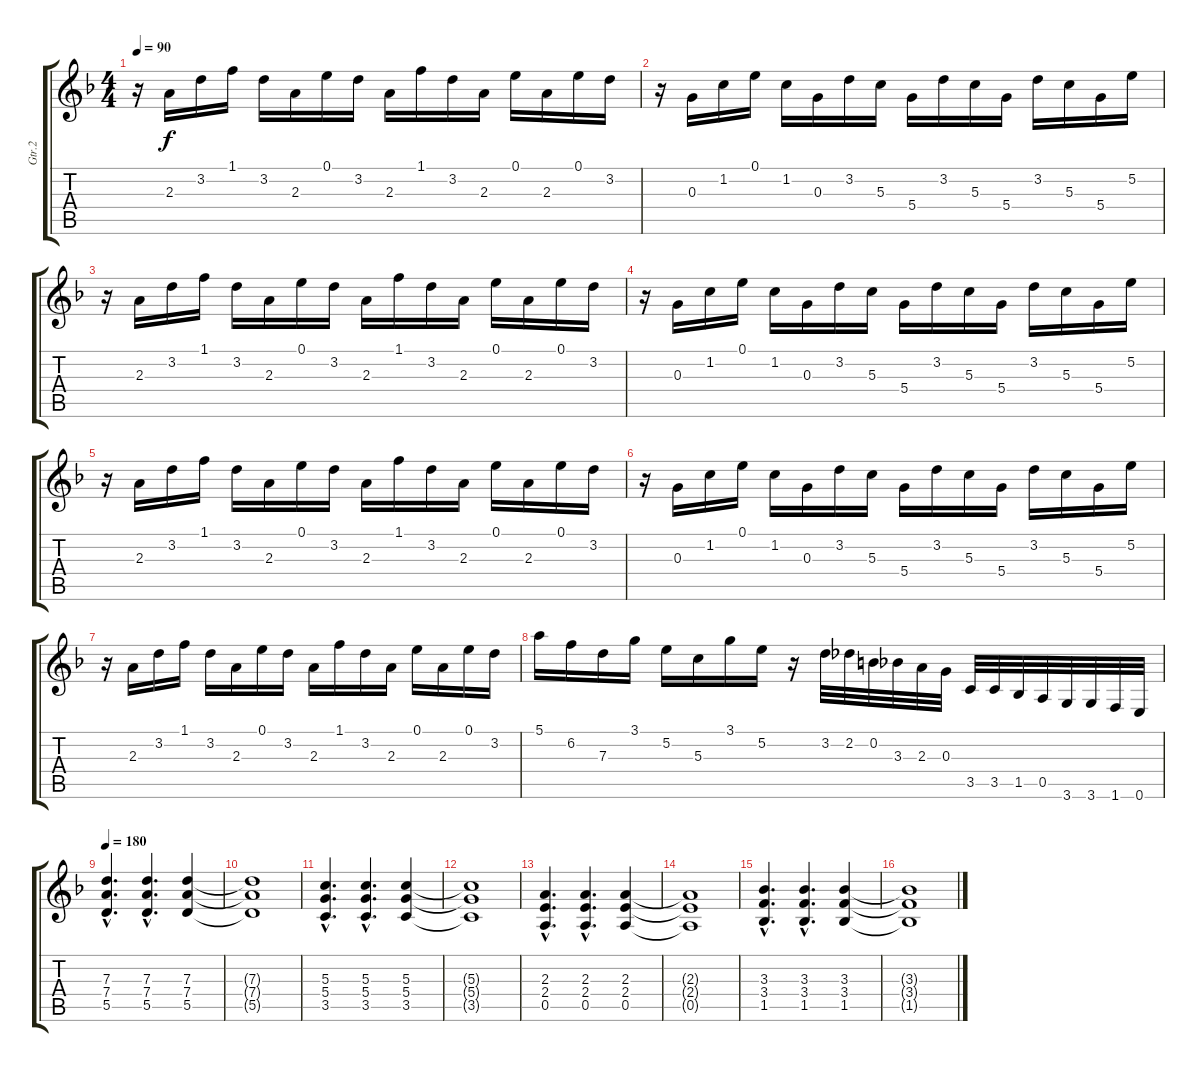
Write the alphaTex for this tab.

\track ("Gtr.2" "Gtr.2") {instrument overdrivenguitar}
\staff {score tabs}
\tuning (E4 B3 G3 D3 A2 E2) {hide}
\ts (4 4)
\tempo 90
\clef g2
\ks f
r.16{dy f} 2.3.16 3.2.16 1.1.16 3.2.16 2.3.16 0.1.16 3.2.16 2.3.16 1.1.16 3.2.16 2.3.16 0.1.16 2.3.16 0.1.16 3.2.16 |
r.16 0.3.16 1.2.16 0.1.16 1.2.16 0.3.16 3.2.16 5.3.16 5.4.16 3.2.16 5.3.16 5.4.16 3.2.16 5.3.16 5.4.16 5.2.16 |
r.16 2.3.16 3.2.16 1.1.16 3.2.16 2.3.16 0.1.16 3.2.16 2.3.16 1.1.16 3.2.16 2.3.16 0.1.16 2.3.16 0.1.16 3.2.16 |
r.16 0.3.16 1.2.16 0.1.16 1.2.16 0.3.16 3.2.16 5.3.16 5.4.16 3.2.16 5.3.16 5.4.16 3.2.16 5.3.16 5.4.16 5.2.16 |
r.16 2.3.16 3.2.16 1.1.16 3.2.16 2.3.16 0.1.16 3.2.16 2.3.16 1.1.16 3.2.16 2.3.16 0.1.16 2.3.16 0.1.16 3.2.16 |
r.16 0.3.16 1.2.16 0.1.16 1.2.16 0.3.16 3.2.16 5.3.16 5.4.16 3.2.16 5.3.16 5.4.16 3.2.16 5.3.16 5.4.16 5.2.16 |
r.16 2.3.16 3.2.16 1.1.16 3.2.16 2.3.16 0.1.16 3.2.16 2.3.16 1.1.16 3.2.16 2.3.16 0.1.16 2.3.16 0.1.16 3.2.16 |
5.1.16 6.2.16 7.3.16 3.1.16 5.2.16 5.3.16 3.1.16 5.2.16 r.16 3.2.32 2.2.32 0.2.32 3.3.32 2.3.32 0.3.32 3.5.32 3.5.32 1.5.32 0.5.32 3.6.32 3.6.32 1.6.32 0.6.32 |
\tempo 180
(7.3{hac} 7.4{hac} 5.5{hac}).4{d instrument overdrivenguitar} (7.3{hac} 7.4{hac} 5.5{hac}).4{d} (7.3 7.4 5.5).4 |
(7.3{t} 7.4{t} 5.5{t}).1 |
(5.3{hac} 5.4{hac} 3.5{hac}).4{d} (5.3{hac} 5.4{hac} 3.5{hac}).4{d} (5.3 5.4 3.5).4 |
(5.3{t} 5.4{t} 3.5{t}).1 |
(2.3{hac} 2.4{hac} 0.5{hac}).4{d} (2.3{hac} 2.4{hac} 0.5{hac}).4{d} (2.3 2.4 0.5).4 |
(2.3{t} 2.4{t} 0.5{t}).1 |
(3.3{hac} 3.4{hac} 1.5{hac}).4{d} (3.3{hac} 3.4{hac} 1.5{hac}).4{d} (3.3 3.4 1.5).4 |
(3.3{t} 3.4{t} 1.5{t}).1
